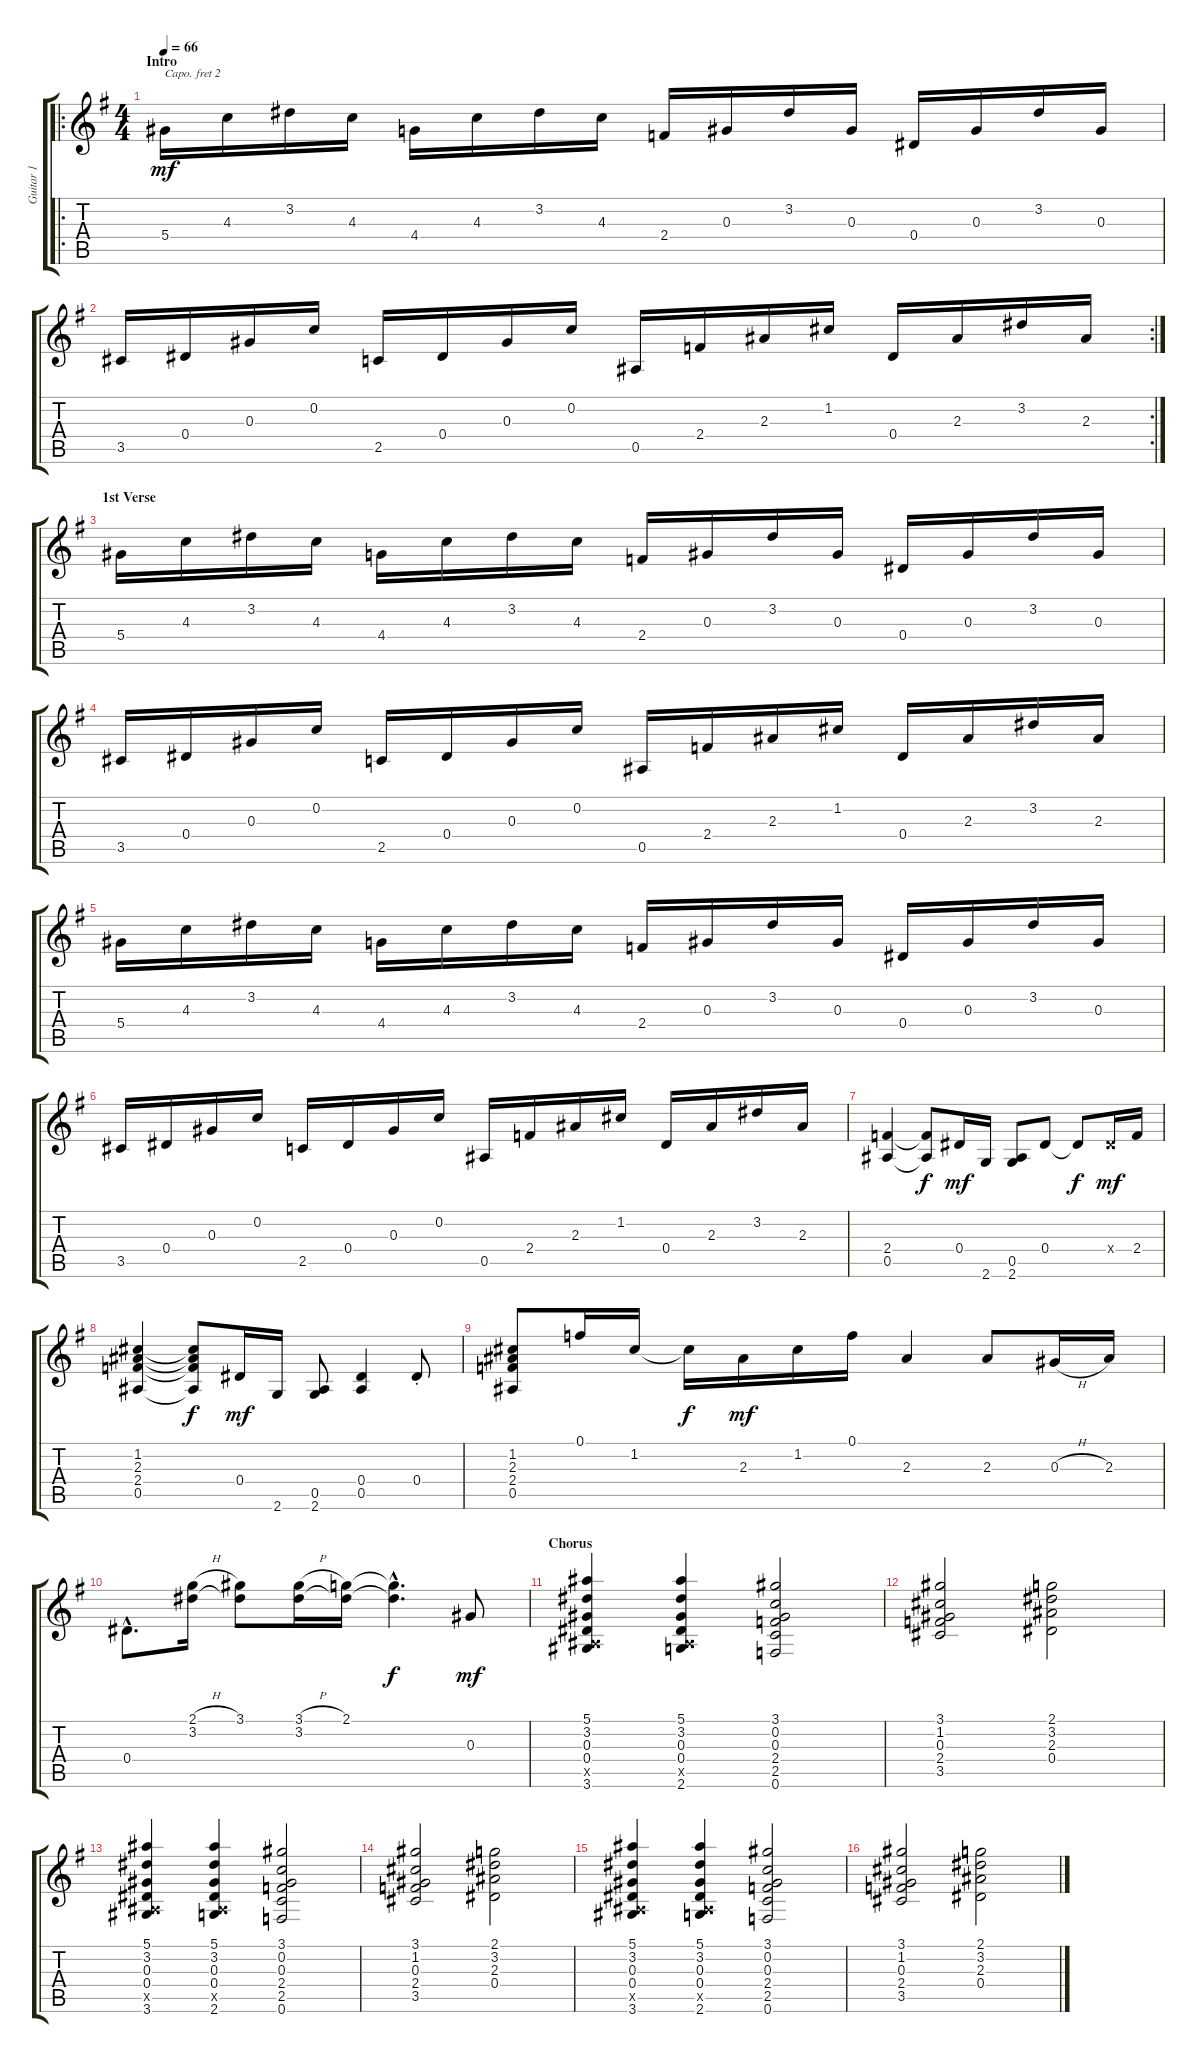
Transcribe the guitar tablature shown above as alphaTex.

\track ("Guitar 1" "Guitar 1") {instrument acousticguitarnylon}
\staff {score tabs}
\capo 2
\tuning (Eb4 Bb3 Gb3 Db3 Ab2 Eb2) {hide}
\ro
\ts (4 4)
\section ("" "Intro")
\tempo 66
\clef g2
\ks g
5.4.16{dy mf instrument acousticguitarnylon} 4.3.16 3.2.16 4.3.16 4.4.16 4.3.16 3.2.16 4.3.16 2.4.16 0.3.16 3.2.16 0.3.16 0.4.16 0.3.16 3.2.16 0.3.16 |
\rc 2
3.5.16 0.4.16 0.3.16 0.2.16 2.5.16 0.4.16 0.3.16 0.2.16 0.5.16 2.4.16 2.3.16 1.2.16 0.4.16 2.3.16 3.2.16 2.3.16 |
\section ("" "1st Verse")
5.4.16 4.3.16 3.2.16 4.3.16 4.4.16 4.3.16 3.2.16 4.3.16 2.4.16 0.3.16 3.2.16 0.3.16 0.4.16 0.3.16 3.2.16 0.3.16 |
3.5.16 0.4.16 0.3.16 0.2.16 2.5.16 0.4.16 0.3.16 0.2.16 0.5.16 2.4.16 2.3.16 1.2.16 0.4.16 2.3.16 3.2.16 2.3.16 |
5.4.16 4.3.16 3.2.16 4.3.16 4.4.16 4.3.16 3.2.16 4.3.16 2.4.16 0.3.16 3.2.16 0.3.16 0.4.16 0.3.16 3.2.16 0.3.16 |
3.5.16 0.4.16 0.3.16 0.2.16 2.5.16 0.4.16 0.3.16 0.2.16 0.5.16 2.4.16 2.3.16 1.2.16 0.4.16 2.3.16 3.2.16 2.3.16 |
(2.4 0.5).4 (2.4{t} 0.5{t}).8{dy f} 0.4.16{dy mf} 2.6.16 (0.5 2.6).8 0.4.8 0.4{t}.8{dy f} 0.4{x}.16{dy mf} 2.4.16 |
(1.2 2.3 2.4 0.5).4 (1.2{t} 2.3{t} 2.4{t} 0.5{t}).8{dy f} 0.4.16{dy mf} 2.6.16 (0.5 2.6).8 (0.4 0.5).4 0.4{st}.8 |
(1.2 2.3 2.4 0.5).8 0.1.16 1.2.16 1.2{t}.16{dy f} 2.3.16{dy mf} 1.2.16 0.1.16 2.3.4 2.3.8 0.3{h}.16 2.3.16 |
0.4{hac}.8{d} (2.1{h} 3.2).16 (3.1 3.2{t}).8 (3.1{h} 3.2).16 (2.1 3.2{t}).16 (2.1{hac t} 3.2{hac t}).4{d dy f} 0.3.8{dy mf} |
\section ("" "Chorus")
(5.1 3.2 0.3 0.4 0.5{x} 3.6).4 (5.1 3.2 0.3 0.4 0.5{x} 2.6).4 (3.1 0.2 0.3 2.4 2.5 0.6).2 |
(3.1 1.2 0.3 2.4 3.5).2 (2.1 3.2 2.3 0.4).2 |
(5.1 3.2 0.3 0.4 0.5{x} 3.6).4 (5.1 3.2 0.3 0.4 0.5{x} 2.6).4 (3.1 0.2 0.3 2.4 2.5 0.6).2 |
(3.1 1.2 0.3 2.4 3.5).2 (2.1 3.2 2.3 0.4).2 |
(5.1 3.2 0.3 0.4 0.5{x} 3.6).4 (5.1 3.2 0.3 0.4 0.5{x} 2.6).4 (3.1 0.2 0.3 2.4 2.5 0.6).2 |
(3.1 1.2 0.3 2.4 3.5).2 (2.1 3.2 2.3 0.4).2
